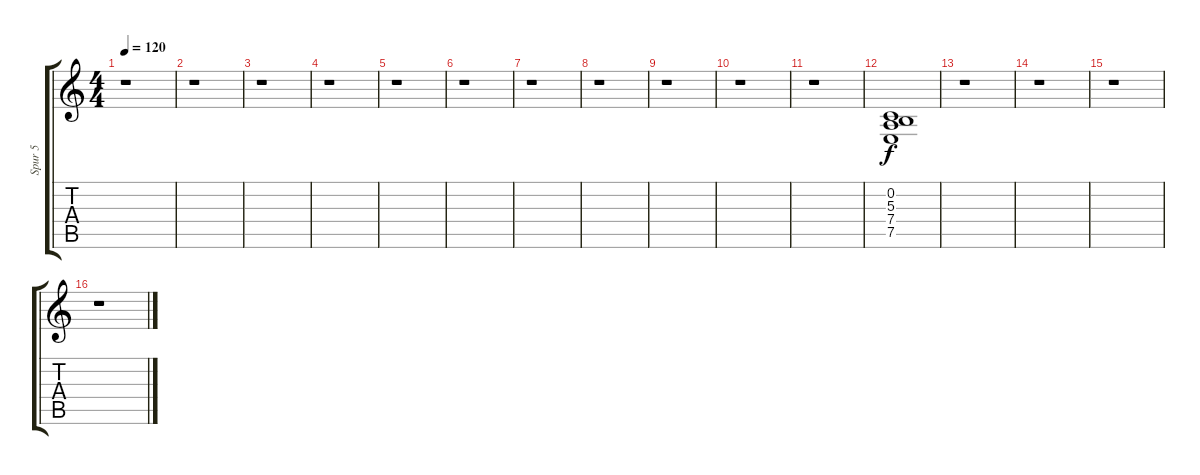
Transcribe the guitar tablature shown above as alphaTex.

\track ("Spur 5" "Spur 5") {instrument synthstrings1}
\staff {score tabs}
\tuning (E4 B3 G3 D3 A2 E2) {hide}
\ts (4 4)
\tempo 120
\clef g2
\ks c
r.1{dy f} |
r.1 |
r.1 |
r.1 |
r.1 |
r.1 |
r.1 |
r.1 |
r.1 |
r.1 |
r.1 |
(0.2 5.3 7.4 7.5).1{volume 5} |
r.1 |
r.1 |
r.1 |
r.1
